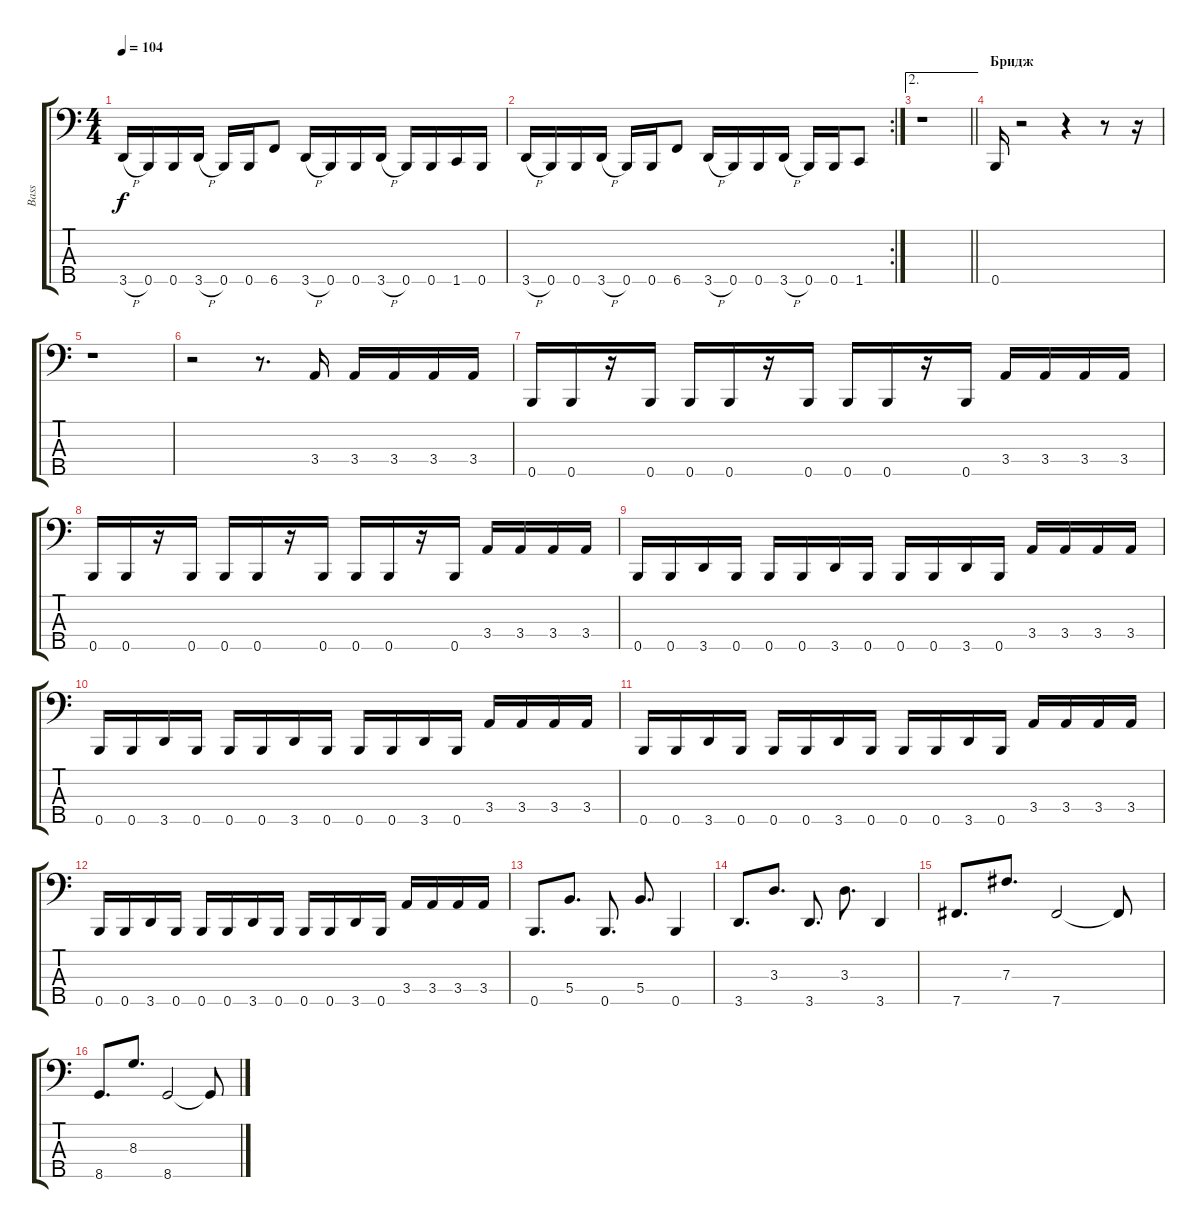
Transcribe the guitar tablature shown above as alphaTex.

\track ("Bass" "Bass") {instrument electricbasspick}
\staff {score tabs}
\tuning (A2 E2 B1 Gb1 B0) {hide}
\ts (4 4)
\tempo 104
\clef f4
\ks c
3.5{h}.16{dy f} 0.5.16 0.5.16 3.5{h}.16 0.5.16 0.5.16 6.5.8 3.5{h}.16 0.5.16 0.5.16 3.5{h}.16 0.5.16 0.5.16 1.5.16 0.5.16 |
\rc 2
3.5{h}.16 0.5.16 0.5.16 3.5{h}.16 0.5.16 0.5.16 6.5.8 3.5{h}.16 0.5.16 0.5.16 3.5{h}.16 0.5.16 0.5.16 1.5.8 |
\ae 2
\barLineRight lightlight
r.1 |
\section ("" "Бридж")
0.5.16 r.2 r.4 r.8 r.16 |
r.1 |
r.2 r.8{d} 3.4.16 3.4.16 3.4.16 3.4.16 3.4.16 |
0.5.16 0.5.16 r.16 0.5.16 0.5.16 0.5.16 r.16 0.5.16 0.5.16 0.5.16 r.16 0.5.16 3.4.16 3.4.16 3.4.16 3.4.16 |
0.5.16 0.5.16 r.16 0.5.16 0.5.16 0.5.16 r.16 0.5.16 0.5.16 0.5.16 r.16 0.5.16 3.4.16 3.4.16 3.4.16 3.4.16 |
0.5.16 0.5.16 3.5.16 0.5.16 0.5.16 0.5.16 3.5.16 0.5.16 0.5.16 0.5.16 3.5.16 0.5.16 3.4.16 3.4.16 3.4.16 3.4.16 |
0.5.16 0.5.16 3.5.16 0.5.16 0.5.16 0.5.16 3.5.16 0.5.16 0.5.16 0.5.16 3.5.16 0.5.16 3.4.16 3.4.16 3.4.16 3.4.16 |
0.5.16 0.5.16 3.5.16 0.5.16 0.5.16 0.5.16 3.5.16 0.5.16 0.5.16 0.5.16 3.5.16 0.5.16 3.4.16 3.4.16 3.4.16 3.4.16 |
0.5.16 0.5.16 3.5.16 0.5.16 0.5.16 0.5.16 3.5.16 0.5.16 0.5.16 0.5.16 3.5.16 0.5.16 3.4.16 3.4.16 3.4.16 3.4.16 |
0.5.8{d} 5.4.8{d} 0.5.8{d} 5.4.8{d} 0.5.4 |
3.5.8{d} 3.3.8{d} 3.5.8{d} 3.3.8{d} 3.5.4 |
7.5.8{d} 7.3.8{d} 7.5.2 7.5{t}.8 |
8.5.8{d} 8.3.8{d} 8.5.2 8.5{t}.8
